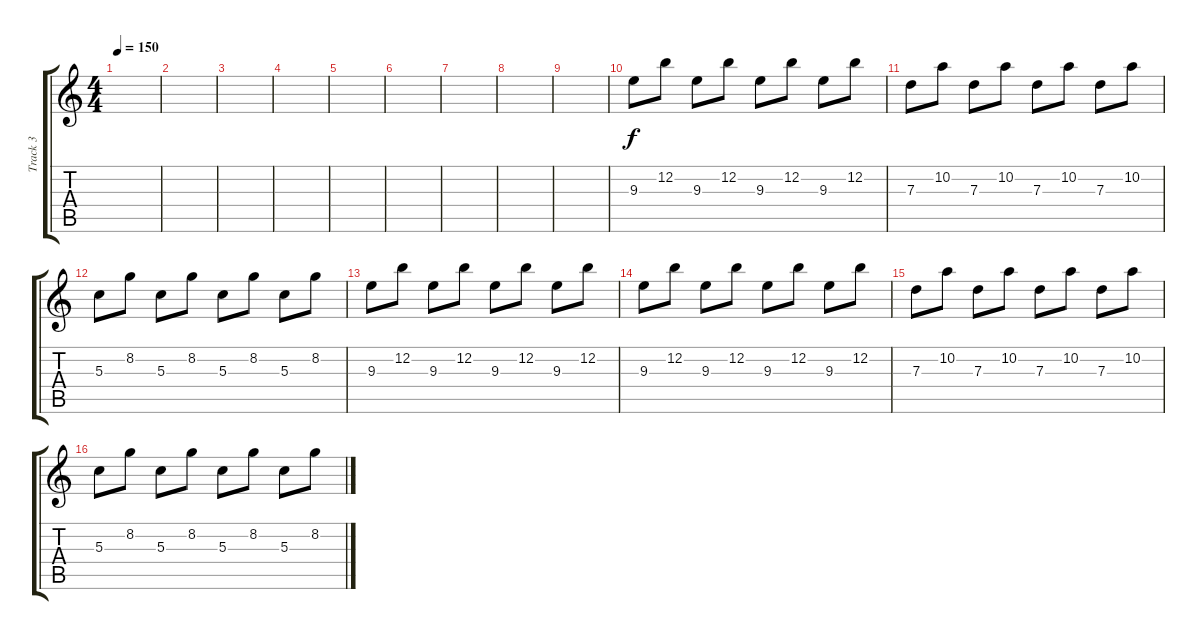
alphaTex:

\track ("Track 3" "Track 3") {instrument electricguitarclean}
\staff {score tabs}
\tuning (E4 B3 G3 D3 A2 E2) {hide}
\ts (4 4)
\tempo 150
\clef g2
\ks c
|
|
|
|
|
|
|
|
|
9.3.8 12.2.8 9.3.8 12.2.8 9.3.8 12.2.8 9.3.8 12.2.8 |
7.3.8 10.2.8 7.3.8 10.2.8 7.3.8 10.2.8 7.3.8 10.2.8 |
5.3.8 8.2.8 5.3.8 8.2.8 5.3.8 8.2.8 5.3.8 8.2.8 |
9.3.8 12.2.8 9.3.8 12.2.8 9.3.8 12.2.8 9.3.8 12.2.8 |
9.3.8 12.2.8 9.3.8 12.2.8 9.3.8 12.2.8 9.3.8 12.2.8 |
7.3.8 10.2.8 7.3.8 10.2.8 7.3.8 10.2.8 7.3.8 10.2.8 |
5.3.8 8.2.8 5.3.8 8.2.8 5.3.8 8.2.8 5.3.8 8.2.8
